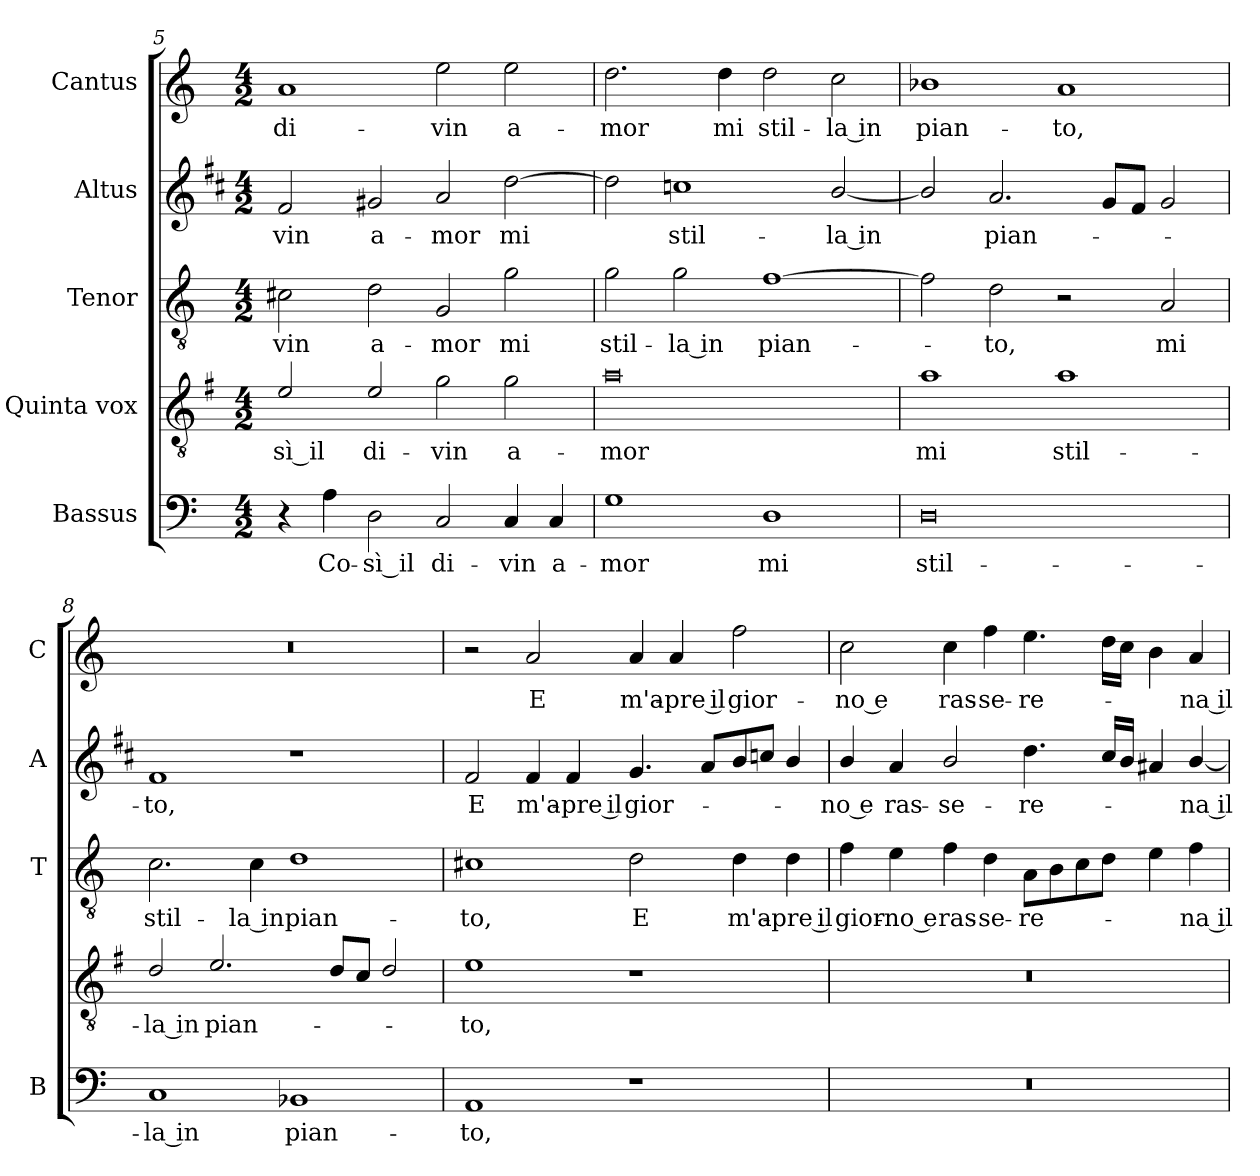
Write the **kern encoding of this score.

**kern	**text	**kern	**text	**kern	**text	**kern	**text	**kern	**text
*part5	*part5	*part4	*part4	*part3	*part3	*part2	*part2	*part1	*part1
*staff5	*staff5	*staff4	*staff4	*staff3	*staff3	*staff2	*staff2	*staff1	*staff1
*I"Bassus	*	*I"Quinta vox	*	*I"Tenor	*	*I"Altus	*	*I"Cantus	*
*I'B	*	*	*	*I'T	*	*I'A	*	*I'C	*
*clefF4	*	*clefGv2	*	*clefGv2	*	*clefG2	*	*clefG2	*
*	*	*ITrd4c7	*	*	*	*ITrd1c2	*	*	*
*k[]	*	*k[]	*	*k[]	*	*k[]	*	*k[]	*
*C:	*	*C:	*	*C:	*	*C:	*	*C:	*
*M4/2	*	*M4/2	*	*M4/2	*	*M4/2	*	*M4/2	*
=5	=5	=5	=5	=5	=5	=5	=5	=5	=5
!	!	!	!LO:LY:b	!	!LO:LY:b	!	!LO:LY:b	!	!LO:LY:b
4r	.	2A/	-sì il	2c#X\	-vin	2e/	-vin	1a	di-
!	!LO:LY:b	!	!	!	!	!	!	!	!
4A\	Co-	.	.	.	.	.	.	.	.
!	!LO:LY:b	!	!LO:LY:b	!	!LO:LY:b	!	!LO:LY:b	!	!
2D\	-sì il	2A/	di-	2d\	a-	2f#X/	a-	.	.
!	!LO:LY:b	!	!LO:LY:b	!	!LO:LY:b	!	!LO:LY:b	!	!LO:LY:b
2C/	di-	2c\	-vin	2G/	-mor	2g/	-mor	2ee\	-vin
!	!LO:LY:b	!	!LO:LY:b	!	!LO:LY:b	!	!LO:LY:b	!	!LO:LY:b
4C/	-vin	2c\	a-	2g\	mi	[2cc\	mi	2ee\	a-
!	!LO:LY:b	!	!	!	!	!	!	!	!
4C/	a-	.	.	.	.	.	.	.	.
=6	=6	=6	=6	=6	=6	=6	=6	=6	=6
!	!LO:LY:b	!	!LO:LY:b	!	!LO:LY:b	!	!	!	!LO:LY:b
1G	-mor	0d	-mor	2g\	stil-	2cc\]	.	2.dd\	-mor
!	!	!	!	!	!LO:LY:b	!	!LO:LY:b	!	!
.	.	.	.	2g\	-la in	1b-X	stil-	.	.
!	!	!	!	!	!	!	!	!	!LO:LY:b
.	.	.	.	.	.	.	.	4dd\	mi
!	!LO:LY:b	!	!	!	!LO:LY:b	!	!	!	!LO:LY:b
1D	mi	.	.	[1f	pian-	.	.	2dd\	stil-
!	!	!	!	!	!	!	!LO:LY:b	!	!LO:LY:b
.	.	.	.	.	.	[2a/	-la in	2cc\	-la in
=7	=7	=7	=7	=7	=7	=7	=7	=7	=7
!	!LO:LY:b	!	!LO:LY:b	!	!	!	!	!	!LO:LY:b
0D	stil-	1d	mi	2f\]	.	2a/]	.	1b-X	pian-
!	!	!	!	!	!LO:LY:b	!	!LO:LY:b	!	!
.	.	.	.	2d\	-to,	2.g/	pian-	.	.
!	!	!	!LO:LY:b	!	!	!	!	!	!LO:LY:b
.	.	1d	stil-	2r	.	.	.	1a	-to,
.	.	.	.	.	.	8f/L	.	.	.
.	.	.	.	.	.	8e/J	.	.	.
!	!	!	!	!	!LO:LY:b	!	!	!	!
.	.	.	.	2A/	mi	2f/	.	.	.
=8	=8	=8	=8	=8	=8	=8	=8	=8	=8
!	!LO:LY:b	!	!LO:LY:b	!	!LO:LY:b	!	!LO:LY:b	!	!
1C	-la in	2G/	-la in	2.c\	stil-	1e	-to,	0r	.
!	!	!	!LO:LY:b	!	!	!	!	!	!
.	.	2.A/	pian-	.	.	.	.	.	.
!	!	!	!	!	!LO:LY:b	!	!	!	!
.	.	.	.	4c\	-la in	.	.	.	.
!	!LO:LY:b	!	!	!	!LO:LY:b	!	!	!	!
1BB-X	pian-	.	.	1d	pian-	1r	.	.	.
.	.	8G/L	.	.	.	.	.	.	.
.	.	8F/J	.	.	.	.	.	.	.
.	.	2G/	.	.	.	.	.	.	.
!!LO:LB:g=z
=9	=9	=9	=9	=9	=9	=9	=9	=9	=9
!	!LO:LY:b	!	!LO:LY:b	!	!LO:LY:b	!	!LO:LY:b	!	!
1AA	-to,	1A	-to,	1c#X	-to,	2e/	E	2r	.
!	!	!	!	!	!	!	!LO:LY:b	!	!LO:LY:b
.	.	.	.	.	.	4e/	m'a-	2a/	E
!	!	!	!	!	!	!	!LO:LY:b	!	!
.	.	.	.	.	.	4e/	-pre il	.	.
!	!	!	!	!	!LO:LY:b	!	!LO:LY:b	!	!LO:LY:b
1r	.	1r	.	2d\	E	4.f/	gior-	4a/	m'a-
!	!	!	!	!	!	!	!	!	!LO:LY:b
.	.	.	.	.	.	.	.	4a/	-pre il
.	.	.	.	.	.	8g/L	.	.	.
!	!	!	!	!	!LO:LY:b	!	!	!	!LO:LY:b
.	.	.	.	4d\	m'a-	8a/	.	2ff\	gior-
.	.	.	.	.	.	8b-X/J	.	.	.
!	!	!	!	!	!LO:LY:b	!	!	!	!
.	.	.	.	4d\	-pre il	4a/	.	.	.
=10	=10	=10	=10	=10	=10	=10	=10	=10	=10
!	!	!	!	!	!LO:LY:b	!	!LO:LY:b	!	!LO:LY:b
0r	.	0r	.	4f\	gior-	4a/	-no e	2cc\	-no e
!	!	!	!	!	!LO:LY:b	!	!LO:LY:b	!	!
.	.	.	.	4e\	-no e	4g/	ras-	.	.
!	!	!	!	!	!LO:LY:b	!	!LO:LY:b	!	!LO:LY:b
.	.	.	.	4f\	ras-	2a/	-se-	4cc\	ras-
!	!	!	!	!	!LO:LY:b	!	!	!	!LO:LY:b
.	.	.	.	4d\	-se-	.	.	4ff\	-se-
!	!	!	!	!	!LO:LY:b	!	!LO:LY:b	!	!LO:LY:b
.	.	.	.	8A\L	-re-	4.cc\	-re-	4.ee\	-re-
.	.	.	.	8B\	.	.	.	.	.
.	.	.	.	8c\	.	.	.	.	.
.	.	.	.	8d\J	.	16b/LL	.	16dd\LL	.
.	.	.	.	.	.	16a/JJ	.	16cc\JJ	.
.	.	.	.	4e\	.	4g#X/	.	4b\	.
!	!	!	!	!	!LO:LY:b	!	!LO:LY:b	!	!LO:LY:b
.	.	.	.	4f\	-na il	[4a/	-na il	4a/	-na il
=	=	=	=	=	=	=	=	=	=
*-	*-	*-	*-	*-	*-	*-	*-	*-	*-
